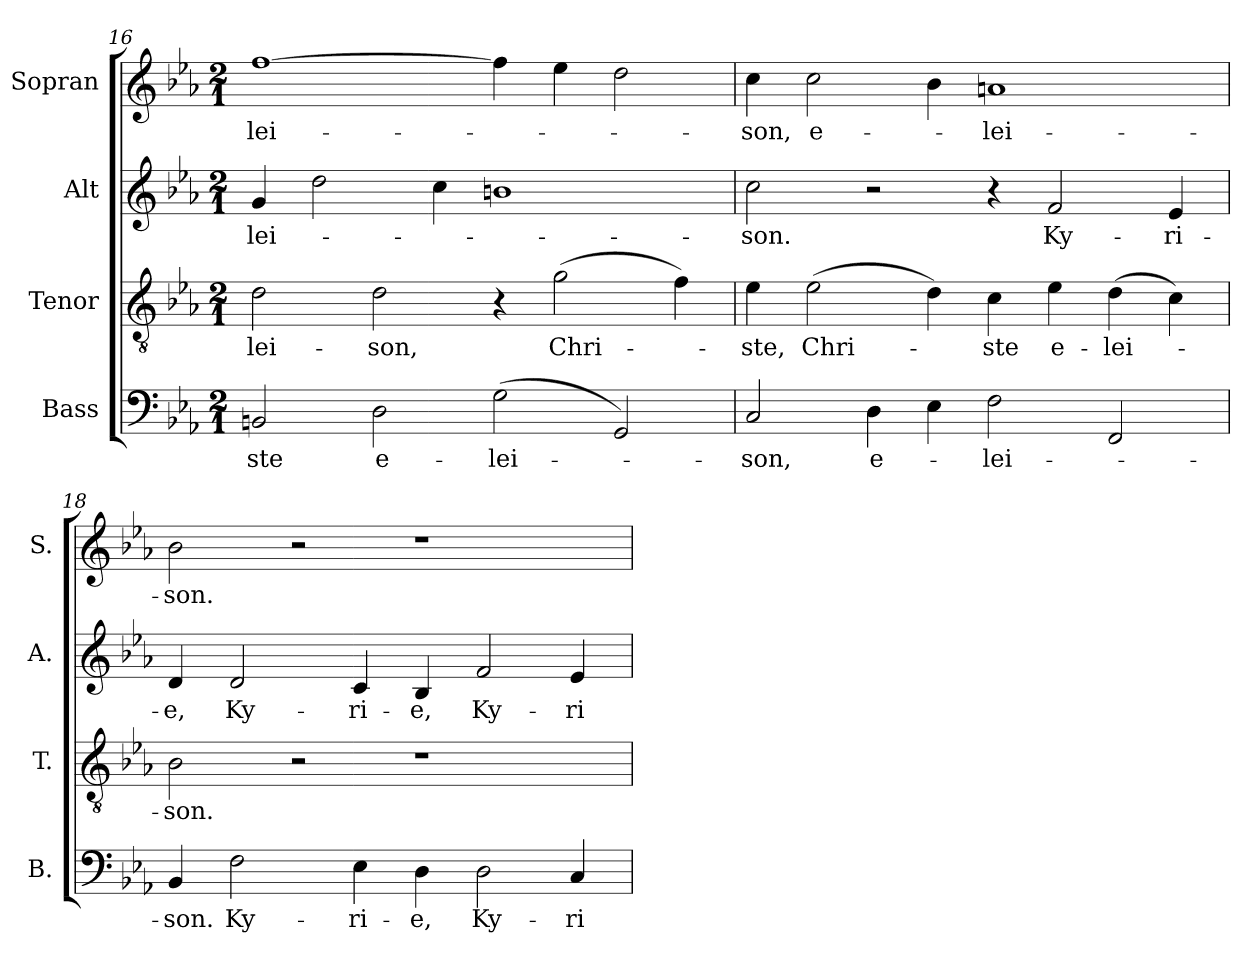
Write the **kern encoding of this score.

**kern	**text	**kern	**text	**kern	**text	**kern	**text
*part4	*part4	*part3	*part3	*part2	*part2	*part1	*part1
*staff4	*staff4	*staff3	*staff3	*staff2	*staff2	*staff1	*staff1
*I"Bass	*	*I"Tenor	*	*I"Alt	*	*I"Sopran	*
*I'B.	*	*I'T.	*	*I'A.	*	*I'S.	*
!!LO:LB:g=z
*clefF4	*	*clefGv2	*	*clefG2	*	*clefG2	*
*k[b-e-a-]	*	*k[b-e-a-]	*	*k[b-e-a-]	*	*k[b-e-a-]	*
*E-:	*	*E-:	*	*E-:	*	*E-:	*
*M2/1	*	*M2/1	*	*M2/1	*	*M2/1	*
=16	=16	=16	=16	=16	=16	=16	=16
!	!LO:LY:b	!	!LO:LY:b	!	!LO:LY:b	!	!LO:LY:b
2BBn/	-ste	2d\	-lei-	4g/	-lei-	[1ff	-lei-
.	.	.	.	2dd\	.	.	.
!	!LO:LY:b	!	!LO:LY:b	!	!	!	!
2D\	e-	2d\	-son,	.	.	.	.
.	.	.	.	4cc\	.	.	.
!	!LO:LY:b	!	!	!	!	!	!
(>2G\	-lei-	4r	.	1bn	.	4ff\]	.
!	!	!	!LO:LY:b	!	!	!	!
.	.	(>2g\	Chri-	.	.	4ee-\	.
2GG/)	.	.	.	.	.	2dd\	.
.	.	4f\)	.	.	.	.	.
=17	=17	=17	=17	=17	=17	=17	=17
!	!LO:LY:b	!	!LO:LY:b	!	!LO:LY:b	!	!LO:LY:b
2C/	-son,	4e-\	-ste,	2cc\	-son.	4cc\	-son,
!	!	!	!LO:LY:b	!	!	!	!LO:LY:b
.	.	(>2e-\	Chri-	.	.	2cc\	e-
!	!LO:LY:b	!	!	!	!	!	!
4D\	e-	.	.	2r	.	.	.
4E-\	.	4d\)	.	.	.	4b-\	.
!	!LO:LY:b	!	!LO:LY:b	!	!	!	!LO:LY:b
2F\	-lei-	4c\	-ste	4r	.	1an	-lei-
!	!	!	!LO:LY:b	!	!LO:LY:b	!	!
.	.	4e-\	e-	2f/	Ky-	.	.
!	!	!	!LO:LY:b	!	!	!	!
2FF/	.	(>4d\	-lei-	.	.	.	.
!	!	!	!	!	!LO:LY:b	!	!
.	.	4c\)	.	4e-/	-ri-	.	.
=18	=18	=18	=18	=18	=18	=18	=18
!	!LO:LY:b	!	!LO:LY:b	!	!LO:LY:b	!	!LO:LY:b
4BB-/	-son.	2B-\	-son.	4d/	-e,	2b-\	-son.
!	!LO:LY:b	!	!	!	!LO:LY:b	!	!
2F\	Ky-	.	.	2d/	Ky-	.	.
.	.	2r	.	.	.	2r	.
!	!LO:LY:b	!	!	!	!LO:LY:b	!	!
4E-\	-ri-	.	.	4c/	-ri-	.	.
!	!LO:LY:b	!	!	!	!LO:LY:b	!	!
4D\	-e,	1r	.	4B-/	-e,	1r	.
!	!LO:LY:b	!	!	!	!LO:LY:b	!	!
2D\	Ky-	.	.	2f/	Ky-	.	.
!	!LO:LY:b	!	!	!	!LO:LY:b	!	!
4C/	-ri-	.	.	4e-/	-ri-	.	.
=	=	=	=	=	=	=	=
*-	*-	*-	*-	*-	*-	*-	*-
